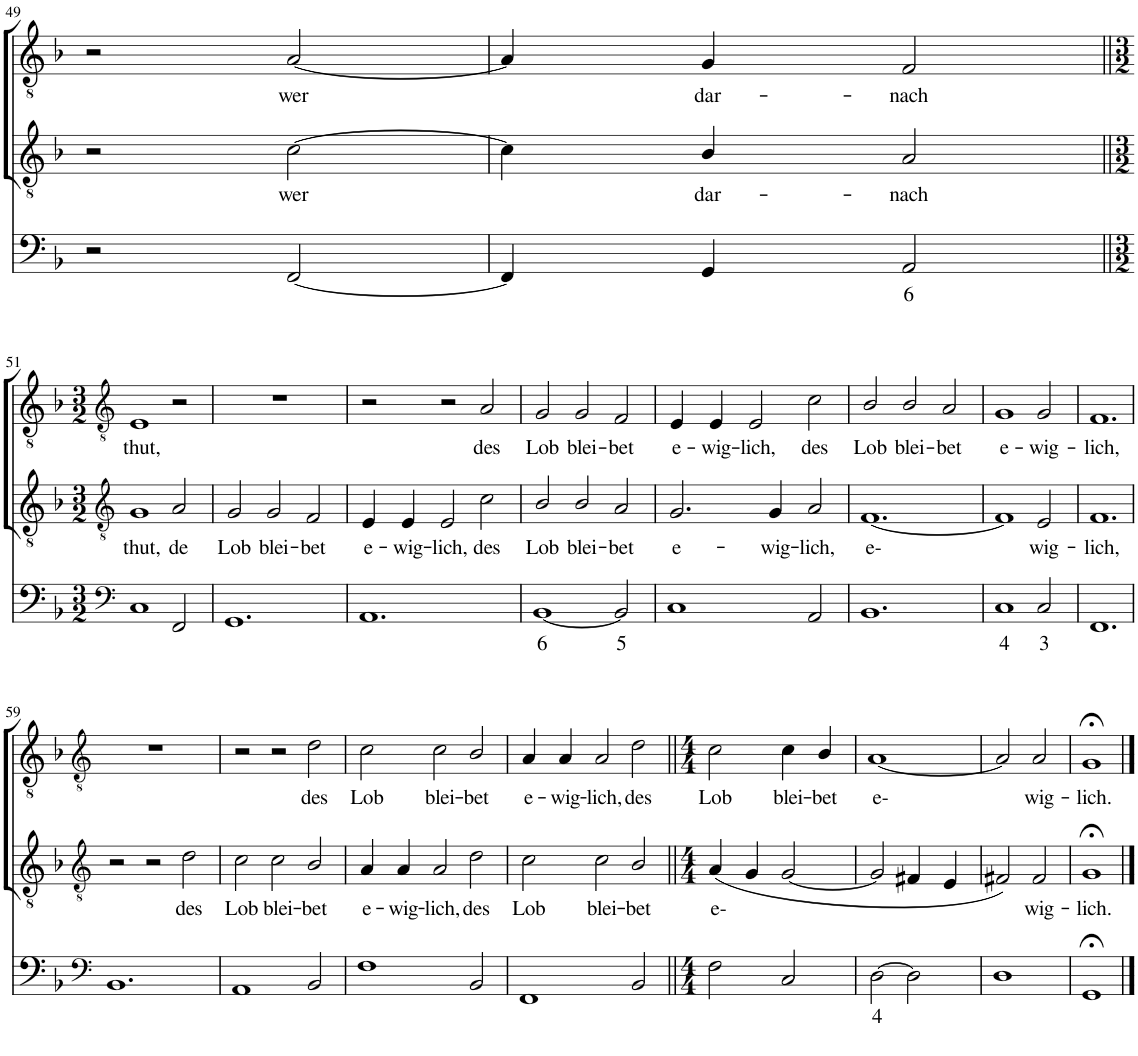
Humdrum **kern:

**kern	**text	**kern	**text	**kern	**text
*part3	*part3	*part2	*part2	*part1	*part1
*staff3	*staff3	*staff2	*staff2	*staff1	*staff1
*I"Continuo	*	*I"Tenor II	*	*I"Tenor I	*
!!LO:PB:g=z
*clefF4	*	*clefGv2	*	*clefGv2	*
*k[b-]	*	*k[b-]	*	*k[b-]	*
*M4/4	*	*M4/4	*	*M4/4	*
=49	=49	=49	=49	=49	=49
2r	.	2r	.	2r	.
!	!	!	!LO:LY:b	!	!LO:LY:b
[2FF/	.	[2c\	wer	[2A/	wer
=50	=50	=50	=50	=50	=50
4FF/]	.	4c\]	.	4A/]	.
!	!	!	!LO:LY:b	!	!LO:LY:b
4GG/	.	4B-/	dar-	4G/	dar-
!	!LO:LY:b	!	!LO:LY:b	!	!LO:LY:b
2AA/	6	2A/	nach	2F/	nach
!!LO:LB:g=z
=51||	=51||	=51||	=51||	=51||	=51||
*clefF4	*	*clefGv2	*	*clefGv2	*
*M3/2	*	*M3/2	*	*M3/2	*
!	!	!	!LO:LY:b	!	!LO:LY:b
1C	.	1G	thut,	1E	thut,
!	!	!	!LO:LY:b	!	!
2FF/	.	2A/	de	2r	.
=52	=52	=52	=52	=52	=52
!	!	!	!LO:LY:b	!	!
1.GG	.	2G/	Lob	1.r	.
!	!	!	!LO:LY:b	!	!
.	.	2G/	blei-	.	.
!	!	!	!LO:LY:b	!	!
.	.	2F/	bet	.	.
=53	=53	=53	=53	=53	=53
!	!	!	!LO:LY:b	!	!
1.AA	.	4E/	e-	2r	.
!	!	!	!LO:LY:b	!	!
.	.	4E/	wig-	.	.
!	!	!	!LO:LY:b	!	!
.	.	2E/	lich,	2r	.
!	!	!	!LO:LY:b	!	!LO:LY:b
.	.	2c\	des	2A/	des
=54	=54	=54	=54	=54	=54
!	!LO:LY:b	!	!LO:LY:b	!	!LO:LY:b
[1BB-	6	2B-/	Lob	2G/	Lob
!	!	!	!LO:LY:b	!	!LO:LY:b
.	.	2B-/	blei-	2G/	blei-
!	!LO:LY:b	!	!LO:LY:b	!	!LO:LY:b
2BB-/]	5	2A/	bet	2F/	bet
=55	=55	=55	=55	=55	=55
!	!	!	!LO:LY:b	!	!LO:LY:b
1C	.	2.G/	e-	4E/	e-
!	!	!	!	!	!LO:LY:b
.	.	.	.	4E/	wig-
!	!	!	!	!	!LO:LY:b
.	.	.	.	2E/	lich,
!	!	!	!LO:LY:b	!	!
.	.	4G/	wig-	.	.
!	!	!	!LO:LY:b	!	!LO:LY:b
2AA/	.	2A/	lich,	2c\	des
=56	=56	=56	=56	=56	=56
!	!	!	!LO:LY:b	!	!LO:LY:b
1.BB-	.	[1.F	e-	2B-/	Lob
!	!	!	!	!	!LO:LY:b
.	.	.	.	2B-/	blei-
!	!	!	!	!	!LO:LY:b
.	.	.	.	2A/	bet
=57	=57	=57	=57	=57	=57
!	!LO:LY:b	!	!	!	!LO:LY:b
1C	4	1F]	.	1G	e-
!	!LO:LY:b	!	!LO:LY:b	!	!LO:LY:b
2C/	3	2E/	wig-	2G/	wig-
=58	=58	=58	=58	=58	=58
!	!	!	!LO:LY:b	!	!LO:LY:b
1.FF	.	1.F	lich,	1.F	lich,
!!LO:LB:g=z
=59	=59	=59	=59	=59	=59
*clefF4	*	*clefGv2	*	*clefGv2	*
1.BB-	.	2r	.	1.r	.
.	.	2r	.	.	.
!	!	!	!LO:LY:b	!	!
.	.	2d\	des	.	.
=60	=60	=60	=60	=60	=60
!	!	!	!LO:LY:b	!	!
1AA	.	2c\	Lob	2r	.
!	!	!	!LO:LY:b	!	!
.	.	2c\	blei-	2r	.
!	!	!	!LO:LY:b	!	!LO:LY:b
2BB-/	.	2B-/	bet	2d\	des
=61	=61	=61	=61	=61	=61
!	!	!	!LO:LY:b	!	!LO:LY:b
1F	.	4A/	e-	2c\	Lob
!	!	!	!LO:LY:b	!	!
.	.	4A/	wig-	.	.
!	!	!	!LO:LY:b	!	!LO:LY:b
.	.	2A/	lich,	2c\	blei-
!	!	!	!LO:LY:b	!	!LO:LY:b
2BB-/	.	2d\	des	2B-/	bet
=62	=62	=62	=62	=62	=62
!	!	!	!LO:LY:b	!	!LO:LY:b
1FF	.	2c\	Lob	4A/	e-
!	!	!	!	!	!LO:LY:b
.	.	.	.	4A/	wig-
!	!	!	!LO:LY:b	!	!LO:LY:b
.	.	2c\	blei-	2A/	lich,
!	!	!	!LO:LY:b	!	!LO:LY:b
2BB-/	.	2B-/	bet	2d\	des
=63||	=63||	=63||	=63||	=63||	=63||
*M4/4	*	*M4/4	*	*M4/4	*
!	!	!	!LO:LY:b	!	!LO:LY:b
2F\	.	(4A/	e-	2c\	Lob
.	.	4G/	.	.	.
!	!	!	!	!	!LO:LY:b
2C/	.	[2G/	.	4c\	blei-
!	!	!	!	!	!LO:LY:b
.	.	.	.	4B-/	bet
=64	=64	=64	=64	=64	=64
!	!LO:LY:b	!	!	!	!LO:LY:b
[2D\	4	2G/]	.	[1A	e-
2D\]	.	4F#X/	.	.	.
.	.	4E/	.	.	.
=65	=65	=65	=65	=65	=65
1D	.	2F#X/)	.	2A/]	.
!	!	!	!LO:LY:b	!	!LO:LY:b
.	.	2F#/	wig-	2A/	wig-
=66	=66	=66	=66	=66	=66
!	!	!	!LO:LY:b	!	!LO:LY:b
1GG;<	.	1G;<	lich.	1G;<	lich.
==	==	==	==	==	==
*-	*-	*-	*-	*-	*-
